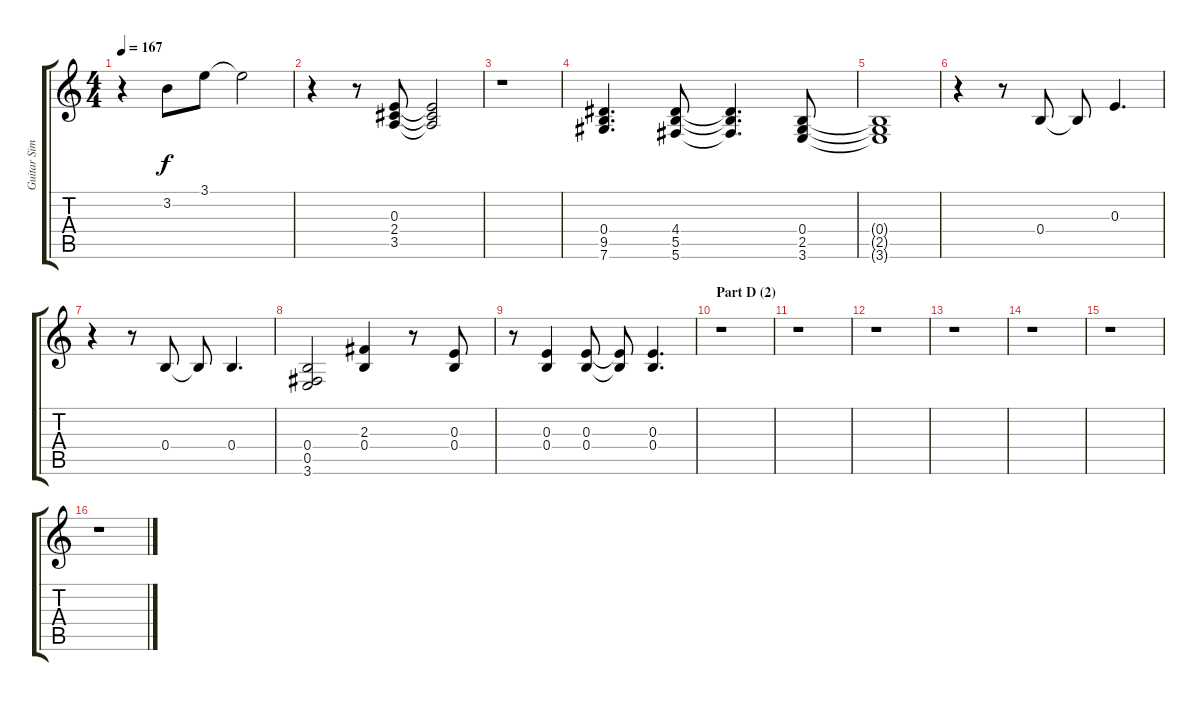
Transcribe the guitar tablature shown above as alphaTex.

\track ("Guitar Simile Backup (Keyboard)" "Guitar Sim") {mute instrument electricguitarclean}
\staff {score tabs}
\tuning (Db4 Ab3 E3 B2 Gb2 Db2) {hide}
\ts (4 4)
\tempo 167
\clef g2
\ks c
r.4{dy f} 3.2.8 3.1.8 3.1{t}.2 |
r.4 r.8 (0.3 2.4 3.5).8 (0.3{t} 2.4{t} 3.5{t}).2 |
r.1 |
(0.4 9.5 7.6).4{d} (4.4 5.5 5.6).8 (4.4{t} 5.5{t} 5.6{t}).4{d} (0.4 2.5 3.6).8 |
(0.4{t} 2.5{t} 3.6{t}).1 |
r.4 r.8 0.4.8 0.4{t}.8 0.3.4{d} |
r.4 r.8 0.4.8 0.4{t}.8 0.4.4{d} |
(0.4 0.5 3.6).2 (2.3 0.4).4 r.8 (0.3 0.4).8 |
r.8 (0.3 0.4).4 (0.3 0.4).8 (0.3{t} 0.4{t}).8 (0.3 0.4).4{d} |
\section ("" "Part D (2)")
r.1 |
r.1 |
r.1 |
r.1 |
r.1 |
r.1 |
r.1
